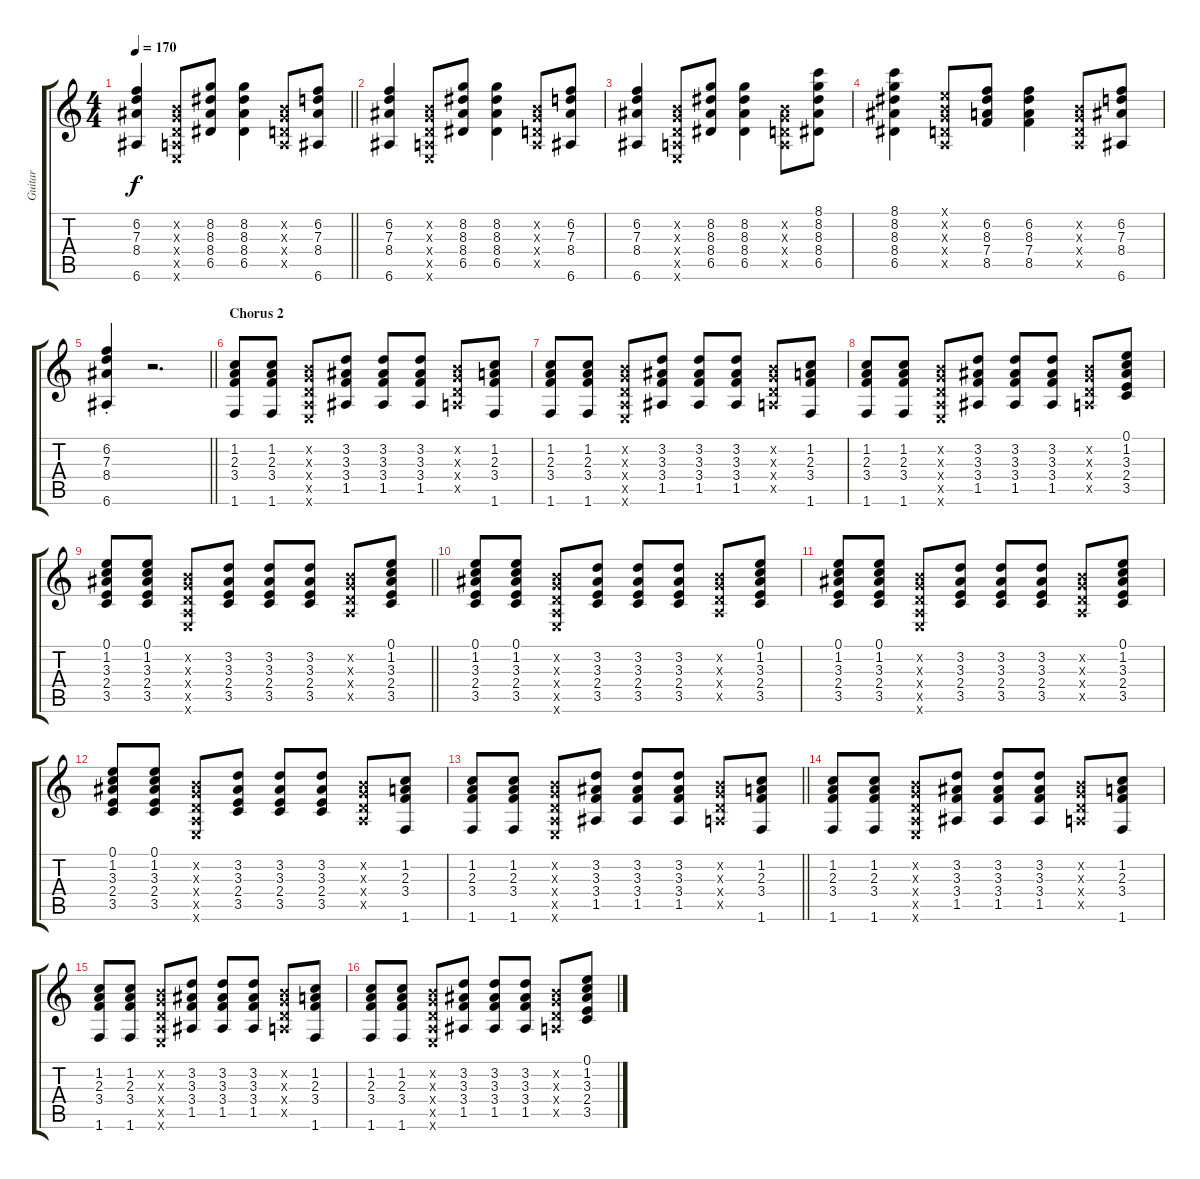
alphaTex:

\track ("Guitar" "Guitar") {instrument acousticguitarsteel}
\staff {score tabs}
\tuning (E4 B3 G3 D3 A2 E2) {hide}
\ts (4 4)
\tempo 170
\clef g2
\barLineRight lightlight
\ks c
(6.2 7.3 8.4 6.6).4{dy f} (0.2{x} 0.3{x} 0.4{x} 0.5{x} 0.6{x}).8 (8.2 8.3 8.4 6.5).8 (8.2 8.3 8.4 6.5).4 (0.2{x} 0.3{x} 0.4{x} 0.5{x}).8 (6.2 7.3 8.4 6.6).8 |
(6.2 7.3 8.4 6.6).4 (0.2{x} 0.3{x} 0.4{x} 0.5{x} 0.6{x}).8 (8.2 8.3 8.4 6.5).8 (8.2 8.3 8.4 6.5).4 (0.2{x} 0.3{x} 0.4{x} 0.5{x}).8 (6.2 7.3 8.4 6.6).8 |
(6.2 7.3 8.4 6.6).4 (0.2{x} 0.3{x} 0.4{x} 0.5{x} 0.6{x}).8 (8.2 8.3 8.4 6.5).8 (8.2 8.3 8.4 6.5).4 (0.2{x} 0.3{x} 0.4{x} 0.5{x}).8 (8.1 8.2 8.3 8.4 6.5).8 |
(8.1 8.2 8.3 8.4 6.5).4 (0.1{x} 0.2{x} 0.3{x} 0.4{x} 0.5{x}).8 (6.2 8.3 7.4 8.5).8 (6.2 8.3 7.4 8.5).4 (0.2{x} 0.3{x} 0.4{x} 0.5{x}).8 (6.2 7.3 8.4 6.6).8 |
\barLineRight lightlight
(6.2{st} 7.3{st} 8.4{st} 6.6{st}).4 r.2{d} |
\section ("" "Chorus 2")
(1.2 2.3 3.4 1.6).8 (1.2 2.3 3.4 1.6).8 (0.2{x} 0.3{x} 0.4{x} 0.5{x} 0.6{x}).8 (3.2 3.3 3.4 1.5).8 (3.2 3.3 3.4 1.5).8 (3.2 3.3 3.4 1.5).8 (0.2{x} 0.3{x} 0.4{x} 0.5{x}).8 (1.2 2.3 3.4 1.6).8 |
(1.2 2.3 3.4 1.6).8 (1.2 2.3 3.4 1.6).8 (0.2{x} 0.3{x} 0.4{x} 0.5{x} 0.6{x}).8 (3.2 3.3 3.4 1.5).8 (3.2 3.3 3.4 1.5).8 (3.2 3.3 3.4 1.5).8 (0.2{x} 0.3{x} 0.4{x} 0.5{x}).8 (1.2 2.3 3.4 1.6).8 |
(1.2 2.3 3.4 1.6).8 (1.2 2.3 3.4 1.6).8 (0.2{x} 0.3{x} 0.4{x} 0.5{x} 0.6{x}).8 (3.2 3.3 3.4 1.5).8 (3.2 3.3 3.4 1.5).8 (3.2 3.3 3.4 1.5).8 (0.2{x} 0.3{x} 0.4{x} 0.5{x}).8 (0.1 1.2 3.3 2.4 3.5).8 |
\barLineRight lightlight
(0.1 1.2 3.3 2.4 3.5).8 (0.1 1.2 3.3 2.4 3.5).8 (0.2{x} 0.3{x} 0.4{x} 0.5{x} 0.6{x}).8 (3.2 3.3 2.4 3.5).8 (3.2 3.3 2.4 3.5).8 (3.2 3.3 2.4 3.5).8 (0.2{x} 0.3{x} 0.4{x} 0.5{x}).8 (0.1 1.2 3.3 2.4 3.5).8 |
(0.1 1.2 3.3 2.4 3.5).8 (0.1 1.2 3.3 2.4 3.5).8 (0.2{x} 0.3{x} 0.4{x} 0.5{x} 0.6{x}).8 (3.2 3.3 2.4 3.5).8 (3.2 3.3 2.4 3.5).8 (3.2 3.3 2.4 3.5).8 (0.2{x} 0.3{x} 0.4{x} 0.5{x}).8 (0.1 1.2 3.3 2.4 3.5).8 |
(0.1 1.2 3.3 2.4 3.5).8 (0.1 1.2 3.3 2.4 3.5).8 (0.2{x} 0.3{x} 0.4{x} 0.5{x} 0.6{x}).8 (3.2 3.3 2.4 3.5).8 (3.2 3.3 2.4 3.5).8 (3.2 3.3 2.4 3.5).8 (0.2{x} 0.3{x} 0.4{x} 0.5{x}).8 (0.1 1.2 3.3 2.4 3.5).8 |
(0.1 1.2 3.3 2.4 3.5).8 (0.1 1.2 3.3 2.4 3.5).8 (0.2{x} 0.3{x} 0.4{x} 0.5{x} 0.6{x}).8 (3.2 3.3 2.4 3.5).8 (3.2 3.3 2.4 3.5).8 (3.2 3.3 2.4 3.5).8 (0.2{x} 0.3{x} 0.4{x} 0.5{x}).8 (1.2 2.3 3.4 1.6).8 |
\barLineRight lightlight
(1.2 2.3 3.4 1.6).8 (1.2 2.3 3.4 1.6).8 (0.2{x} 0.3{x} 0.4{x} 0.5{x} 0.6{x}).8 (3.2 3.3 3.4 1.5).8 (3.2 3.3 3.4 1.5).8 (3.2 3.3 3.4 1.5).8 (0.2{x} 0.3{x} 0.4{x} 0.5{x}).8 (1.2 2.3 3.4 1.6).8 |
(1.2 2.3 3.4 1.6).8 (1.2 2.3 3.4 1.6).8 (0.2{x} 0.3{x} 0.4{x} 0.5{x} 0.6{x}).8 (3.2 3.3 3.4 1.5).8 (3.2 3.3 3.4 1.5).8 (3.2 3.3 3.4 1.5).8 (0.2{x} 0.3{x} 0.4{x} 0.5{x}).8 (1.2 2.3 3.4 1.6).8 |
(1.2 2.3 3.4 1.6).8 (1.2 2.3 3.4 1.6).8 (0.2{x} 0.3{x} 0.4{x} 0.5{x} 0.6{x}).8 (3.2 3.3 3.4 1.5).8 (3.2 3.3 3.4 1.5).8 (3.2 3.3 3.4 1.5).8 (0.2{x} 0.3{x} 0.4{x} 0.5{x}).8 (1.2 2.3 3.4 1.6).8 |
(1.2 2.3 3.4 1.6).8 (1.2 2.3 3.4 1.6).8 (0.2{x} 0.3{x} 0.4{x} 0.5{x} 0.6{x}).8 (3.2 3.3 3.4 1.5).8 (3.2 3.3 3.4 1.5).8 (3.2 3.3 3.4 1.5).8 (0.2{x} 0.3{x} 0.4{x} 0.5{x}).8 (0.1 1.2 3.3 2.4 3.5).8
